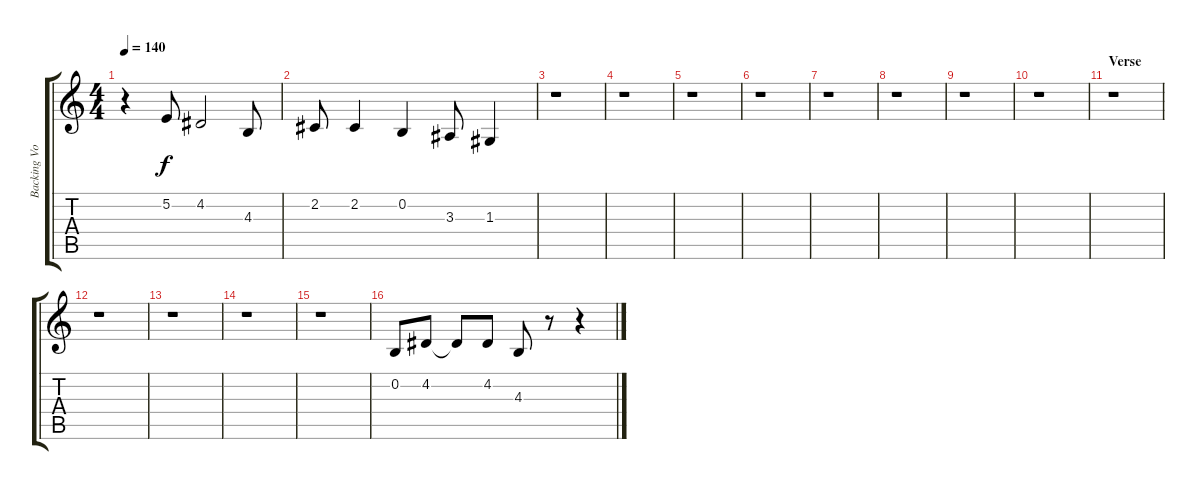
\track ("Backing Vox" "Backing Vo") {instrument tenorsax}
\staff {score tabs}
\tuning (E4 B3 G3 D3 A2 E2) {hide}
\ts (4 4)
\tempo 140
\clef g2
\ks c
r.4{dy f instrument tenorsax} 5.2.8 4.2.2 4.3.8 |
2.2.8 2.2.4 0.2.4 3.3.8 1.3.4 |
r.1 |
r.1 |
r.1 |
r.1 |
r.1 |
r.1 |
r.1 |
r.1 |
\section ("" "Verse")
r.1 |
r.1 |
r.1 |
r.1 |
r.1 |
0.2.8 4.2.8 4.2{t}.8 4.2.8 4.3.8 r.8 r.4
